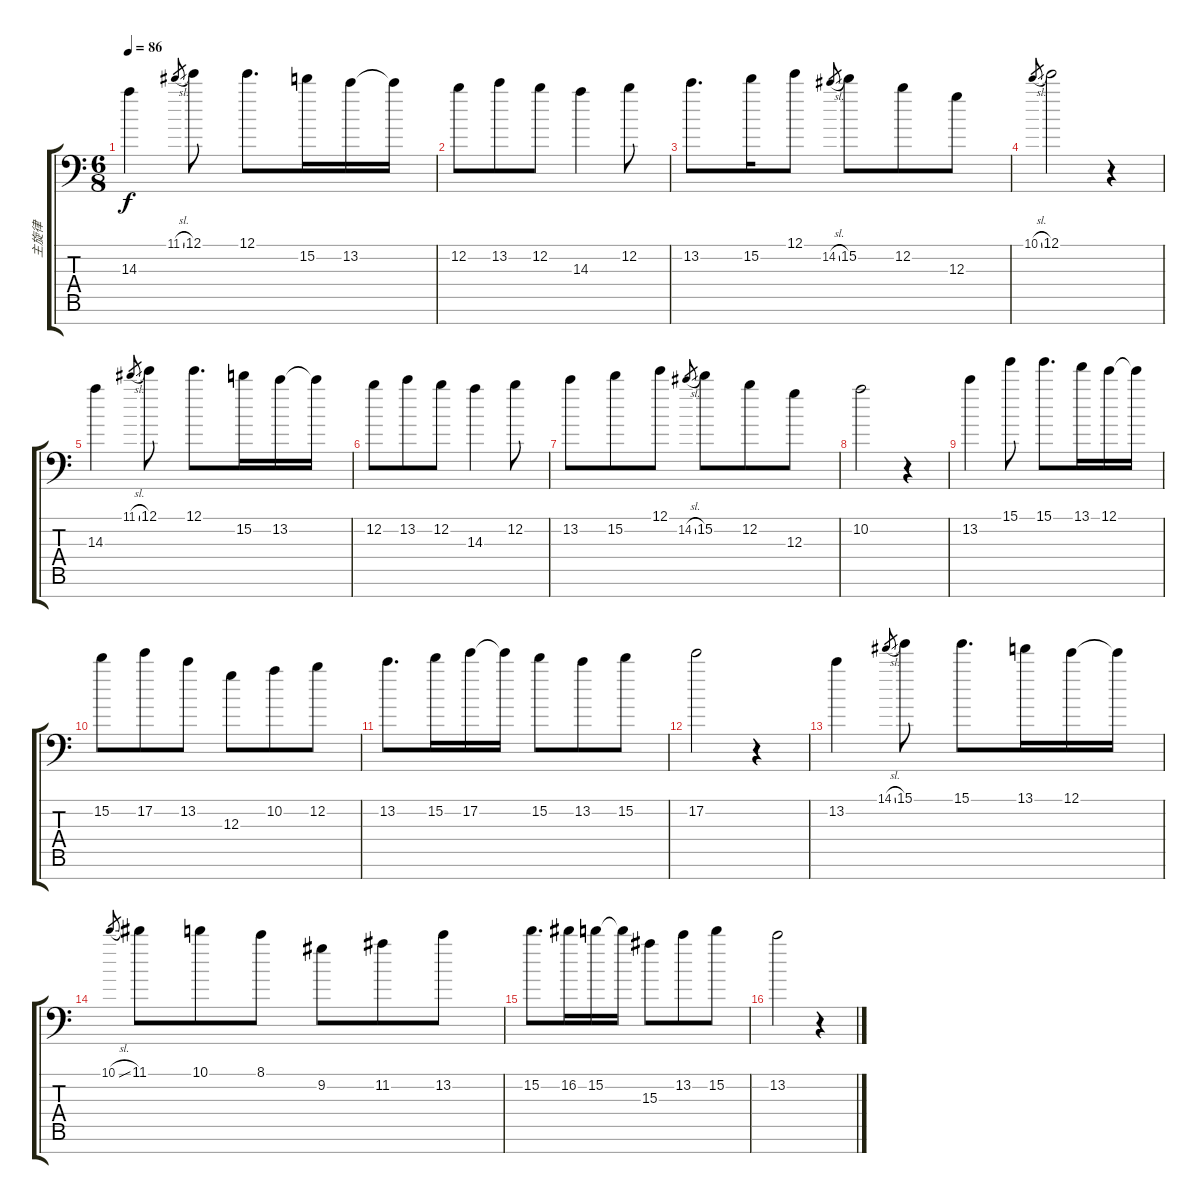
\track ("主旋律" "主旋律") {instrument electricguitarclean bank 7}
\staff {score tabs}
\tuning (E4 B3 G3 D3 A2 E2 C-1) {hide}
\ts (6 8)
\tempo 86
\clef f4
\ks c
14.3.4{dy f} 11.1{sl}.8{gr} 12.1.8 12.1.8{d} 15.2.16 13.2.16 13.2{t}.16 |
12.2.8 13.2.8 12.2.8 14.3.4 12.2.8 |
13.2.8{d} 15.2.16 12.1.8 14.2{sl}.8{gr} 15.2.8 12.2.8 12.3.8 |
10.1{sl}.8{gr} 12.1.2 r.4 |
14.3.4 11.1{sl}.8{gr} 12.1.8 12.1.8{d} 15.2.16 13.2.16 13.2{t}.16 |
12.2.8 13.2.8 12.2.8 14.3.4 12.2.8 |
13.2.8 15.2.8 12.1.8 14.2{sl}.8{gr} 15.2.8 12.2.8 12.3.8 |
10.2.2 r.4 |
13.2.4 15.1.8 15.1.8{d} 13.1.16 12.1.16 12.1{t}.16 |
15.2.8 17.2.8 13.2.8 12.3.8 10.2.8 12.2.8 |
13.2.8{d} 15.2.16 17.2.16 17.2{t}.16 15.2.8 13.2.8 15.2.8 |
17.2.2 r.4 |
13.2.4 14.1{sl}.8{gr} 15.1.8 15.1.8{d} 13.1.16 12.1.16 12.1{t}.16 |
10.1{sl}.8{gr} 11.1.8 10.1.8 8.1.8 9.2.8 11.2.8 13.2.8 |
15.2.8{d} 16.2.16 15.2.16 15.2{t}.16 15.3.8 13.2.8 15.2.8 |
13.2.2 r.4
